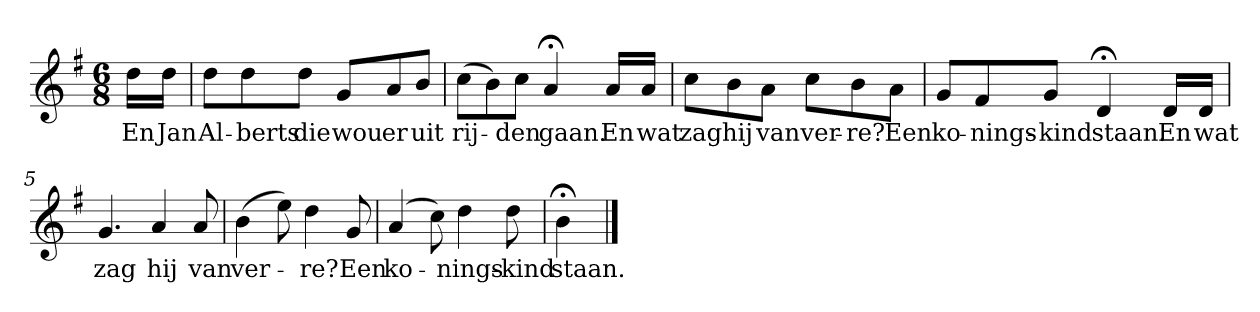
**kern	**text
*part1	*part1
*staff1	*staff1
*k[f#]	*
*G:	*
*M6/8	*
*MM94	*
=	=
16ddLL	En
16ddJJ	Jan
=1	=1
8ddL	Al-
8dd	-berts
8ddJ	die
8gL	wou
8a	er
8bJ	uit
=2	=2
(8ccL	rij-
8b)	.
8ccJ	-den
4a;<	gaan.
16aLL	En
16aJJ	wat
=3	=3
8ccL	zag
8b	hij
8aJ	van
8ccL	ver-
8b	-re?
8aJ	Een
=4	=4
8gL	ko-
8f#	-nings-
8gJ	-kind
4d;<	staan.
16dLL	En
16dJJ	wat
=5	=5
4.g	zag
4a	hij
8a	van
=6	=6
(4b	ver-
8ee)	.
4dd	-re?
8g	Een
=7	=7
(4a	ko-
8cc)	.
4dd	-nings-
8dd	-kind
=8	=8
4b;<	staan.
==	==
*-	*-
